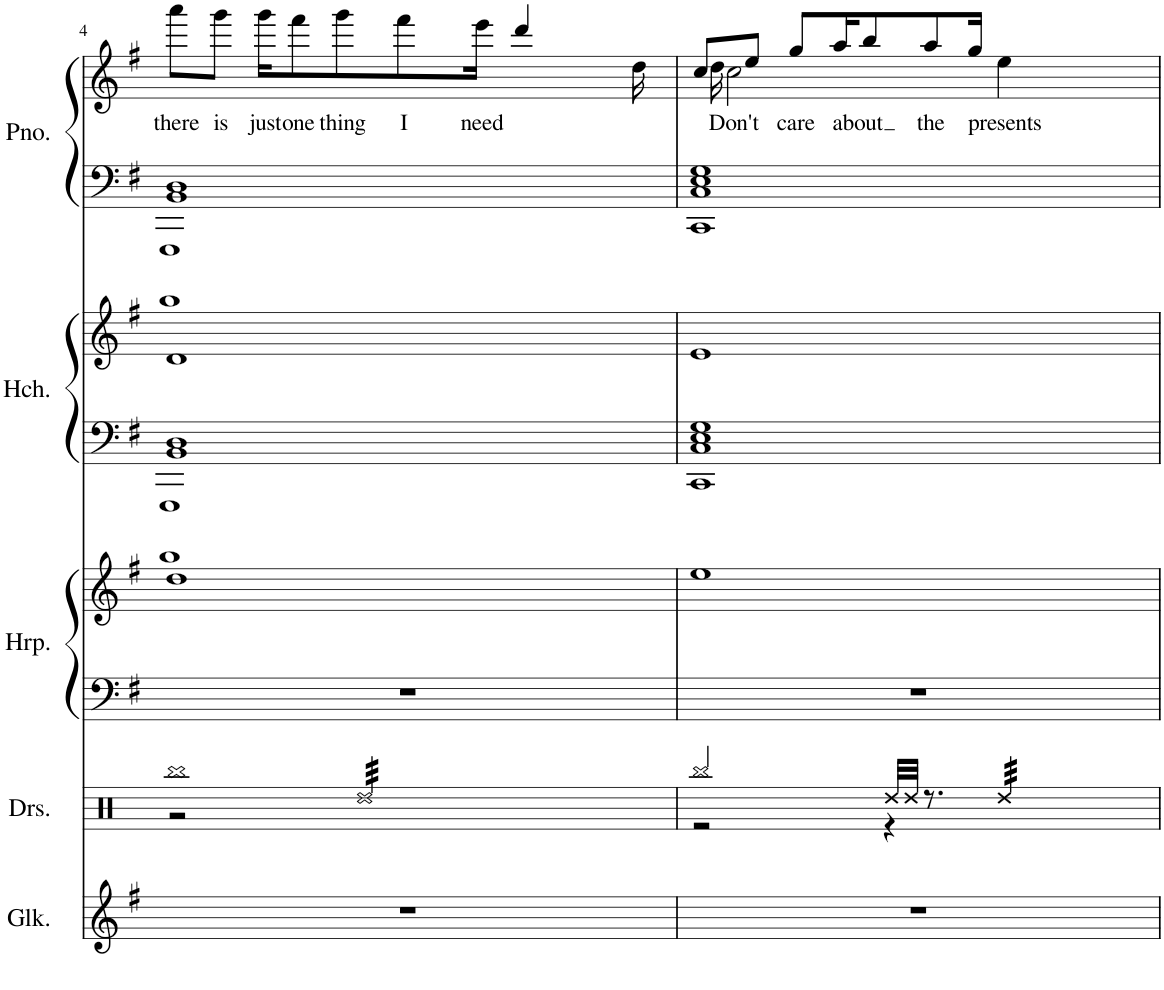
**kern	**kern	**kern	**kern	**kern	**kern	**kern	**kern	**text
*part5	*part4	*part3	*part3	*part2	*part2	*part1	*part1	*part1
*staff8	*staff7	*staff6	*staff5	*staff4	*staff3	*staff2	*staff1	*staff1
*I"Glockenspiel	*I"Drumset	*I"Harp	*	*I"Harpsichord	*	*I"Piano	*	*
*I'Glk.	*I'Drs.	*I'Hrp.	*	*I'Hch.	*	*I'Pno.	*	*
!!LO:PB:g=z
*clefG2	*clefX	*clefF4	*clefG2	*clefF4	*clefG2	*clefF4	*clefG2	*
*Trd-14c-24	*	*	*	*	*	*	*	*
*k[f#]	*k[]	*k[f#]	*k[f#]	*k[f#]	*k[f#]	*k[f#]	*k[f#]	*
*M4/4	*M4/4	*M4/4	*M4/4	*M4/4	*M4/4	*M4/4	*M4/4	*
=4	=4	=4	=4	=4	=4	=4	=4	=4
*	*^	*	*	*	*	*	*	*
*	*	*^	*	*	*	*	*	*	*
!	!	!	!	!	!	!	!	!	!	!LO:LY:b
*	*	*	*	*	*	*	*	*	*^	*
1r	1Rbb	2r	2ryy	1r	1dd	1BBB 1GG 1BB 1D	1d	1BBB 1GG 1BB 1D	8aaa\L	2...ryy	there
!	!	!	!	!	!	!	!	!	!	!	!LO:LY:b
.	.	.	.	.	.	.	.	.	8ggg\J	.	is
!	!	!	!	!	!	!	!	!	!	!	!LO:LY:b
.	.	.	.	.	.	.	.	.	16ggg\KL	.	just
!	!	!	!	!	!	!	!	!	!	!	!LO:LY:b
.	.	.	.	.	.	.	.	.	8fff#\	.	one
!	!	!	!	!	!	!	!	!	!	!	!LO:LY:b
.	.	.	.	.	.	.	.	.	8ggg\	.	thing
*	*tremolo	*	*	*	*	*	*	*	*	*	*
.	.	32RddLLL	32Rdd/LLL	.	.	.	.	.	.	.	.
.	.	32Rdd	32Rdd/	.	.	.	.	.	.	.	.
!	!	!	!	!	!	!	!	!	!	!	!LO:LY:b
.	.	32Rdd	32Rdd/	.	.	.	.	.	8fff#\	.	I
.	.	32Rdd	32Rdd/	.	.	.	.	.	.	.	.
.	.	32Rdd	32Rdd/	.	.	.	.	.	.	.	.
.	.	32Rdd	32Rdd/	.	.	.	.	.	.	.	.
!	!	!	!	!	!	!	!	!	!	!	!LO:LY:b
.	.	32Rdd	32Rdd/	.	.	.	.	.	16eee\Jk	.	need
.	.	32RddJJJ	32Rdd/	.	.	.	.	.	.	.	.
.	.	32RddLLL	32Rdd/	.	.	.	.	.	4ddd/	.	.
.	.	32Rdd	32Rdd/	.	.	.	.	.	.	.	.
.	.	32Rdd	32Rdd/	.	.	.	.	.	.	.	.
.	.	32Rdd	32Rdd/	.	.	.	.	.	.	.	.
.	.	32Rdd	32Rdd/	.	.	.	.	.	.	.	.
.	.	32Rdd	32Rdd/	.	.	.	.	.	.	.	.
.	.	32Rdd	32Rdd/	.	.	.	.	.	.	16dd\	.
.	.	32RddJJJ	32Rdd/JJJ	.	.	.	.	.	.	.	.
*	*Xtremolo	*	*	*	*	*	*	*	*	*	*
*	*	*v	*v	*	*	*	*	*	*	*	*
=5	=5	=5	=5	=5	=5	=5	=5	=5	=5	=5
1r	2Rbb/	2r	1r	1ee	1CC 1C 1E 1G	1e	1CC 1C 1E 1G	8cc/L	16dd\	.
!	!	!	!	!	!	!	!	!	!	!LO:LY:b
.	.	.	.	.	.	.	.	.	2cc\	Don't
.	.	.	.	.	.	.	.	8ee/J	.	.
!	!	!	!	!	!	!	!	!	!	!LO:LY:b
.	.	.	.	.	.	.	.	8gg/L	.	care
!	!	!	!	!	!	!	!	!	!	!LO:LY:b
.	.	.	.	.	.	.	.	16aa/K	.	about
.	.	.	.	.	.	.	.	8bb/	.	.
.	32Rdd/LLL	4r	.	.	.	.	.	.	.	.
.	32Rdd/JJJ	.	.	.	.	.	.	.	.	.
!	!	!	!	!	!	!	!	!	!	!LO:LY:b
.	8.r	.	.	.	.	.	.	8aa/	4..ryy	the
!	!	!	!	!	!	!	!	!	!	!LO:LY:b
.	.	.	.	.	.	.	.	16gg/Jk	.	presents
*	*tremolo	*	*	*	*	*	*	*	*	*
.	32Rdd/LLL	32RddLLL	.	.	.	.	.	4ee\	.	.
.	32Rdd/	32Rdd	.	.	.	.	.	.	.	.
.	32Rdd/	32Rdd	.	.	.	.	.	.	.	.
.	32Rdd/	32Rdd	.	.	.	.	.	.	.	.
.	32Rdd/	32Rdd	.	.	.	.	.	.	.	.
.	32Rdd/	32Rdd	.	.	.	.	.	.	.	.
.	32Rdd/	32Rdd	.	.	.	.	.	.	.	.
.	32Rdd/JJJ	32RddJJJ	.	.	.	.	.	.	.	.
*	*Xtremolo	*	*	*	*	*	*	*	*	*
*	*v	*v	*	*	*	*	*	*v	*v	*
=	=	=	=	=	=	=	=	=
*-	*-	*-	*-	*-	*-	*-	*-	*-
